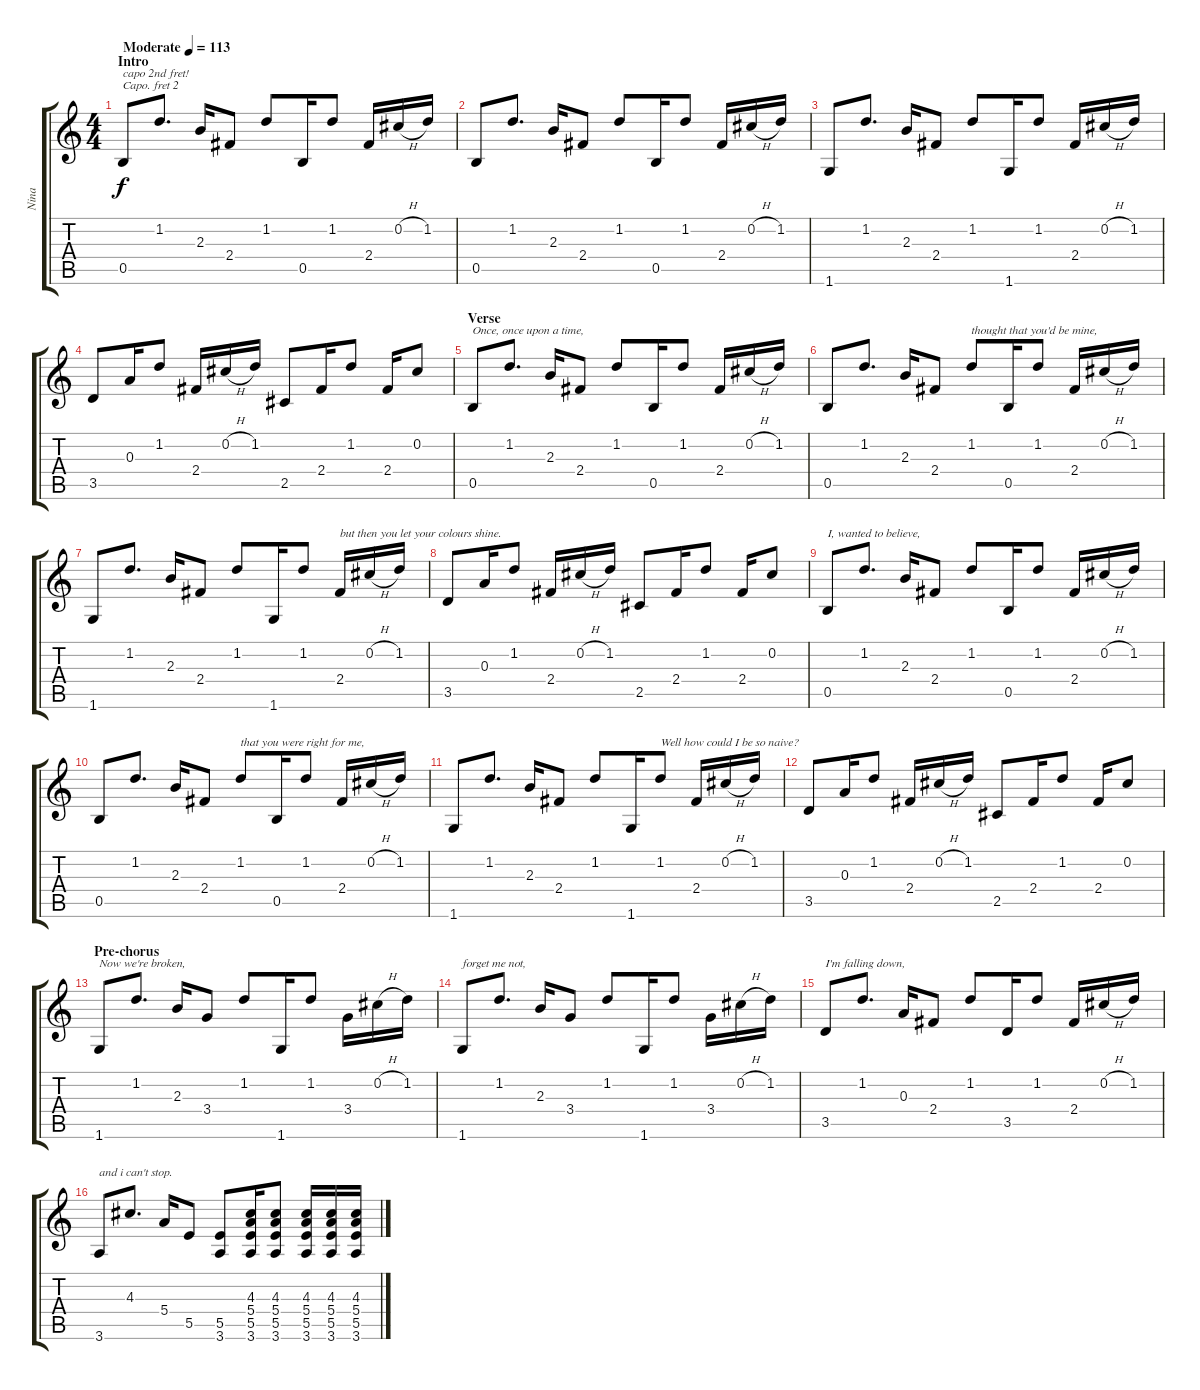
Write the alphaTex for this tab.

\track ("Nina" "Nina") {instrument acousticguitarsteel}
\staff {score tabs}
\capo 2
\tuning (E4 B3 G3 D3 A2 E2) {hide}
\ts (4 4)
\section ("" "Intro")
\tempo (113 "Moderate")
\clef g2
\ks c
0.5.8{txt "capo 2nd fret!" dy f instrument acousticguitarsteel} 1.2.8{d} 2.3.16 2.4.8 1.2.8 0.5.16 1.2.8 2.4.16 0.2{h}.16 1.2.16 |
0.5.8 1.2.8{d} 2.3.16 2.4.8 1.2.8 0.5.16 1.2.8 2.4.16 0.2{h}.16 1.2.16 |
1.6.8 1.2.8{d} 2.3.16 2.4.8 1.2.8 1.6.16 1.2.8 2.4.16 0.2{h}.16 1.2.16 |
3.5.8 0.3.16 1.2.8 2.4.16 0.2{h}.16 1.2.16 2.5.8 2.4.16 1.2.8 2.4.16 0.2.8 |
\section ("" "Verse")
0.5.8{txt "Once, once upon a time,"} 1.2.8{d} 2.3.16 2.4.8 1.2.8 0.5.16 1.2.8 2.4.16 0.2{h}.16 1.2.16 |
0.5.8 1.2.8{d} 2.3.16 2.4.8 1.2.8{txt "thought that you'd be mine,"} 0.5.16 1.2.8 2.4.16 0.2{h}.16 1.2.16 |
1.6.8 1.2.8{d} 2.3.16 2.4.8 1.2.8 1.6.16 1.2.8 2.4.16{txt "but then you let your colours shine."} 0.2{h}.16 1.2.16 |
3.5.8 0.3.16 1.2.8 2.4.16 0.2{h}.16 1.2.16 2.5.8 2.4.16 1.2.8 2.4.16 0.2.8 |
0.5.8{txt "I, wanted to believe,"} 1.2.8{d} 2.3.16 2.4.8 1.2.8 0.5.16 1.2.8 2.4.16 0.2{h}.16 1.2.16 |
0.5.8 1.2.8{d} 2.3.16 2.4.8 1.2.8{txt "that you were right for me,"} 0.5.16 1.2.8 2.4.16 0.2{h}.16 1.2.16 |
1.6.8 1.2.8{d} 2.3.16 2.4.8 1.2.8 1.6.16 1.2.8{txt "Well how could I be so naive?"} 2.4.16 0.2{h}.16 1.2.16 |
3.5.8 0.3.16 1.2.8 2.4.16 0.2{h}.16 1.2.16 2.5.8 2.4.16 1.2.8 2.4.16 0.2.8 |
\section ("" "Pre-chorus")
1.6.8{txt "Now we're broken,"} 1.2.8{d} 2.3.16 3.4.8 1.2.8 1.6.16 1.2.8 3.4.16 0.2{h}.16 1.2.16 |
1.6.8{txt "forget me not,"} 1.2.8{d} 2.3.16 3.4.8 1.2.8 1.6.16 1.2.8 3.4.16 0.2{h}.16 1.2.16 |
3.5.8{txt "I'm falling down,"} 1.2.8{d} 0.3.16 2.4.8 1.2.8 3.5.16 1.2.8 2.4.16 0.2{h}.16 1.2.16 |
3.6.8{txt "and i can't stop."} 4.3.8{d} 5.4.16 5.5.8 (5.5 3.6).8 (4.3 5.4 5.5 3.6).16 (4.3 5.4 5.5 3.6).8 (4.3 5.4 5.5 3.6).16 (4.3 5.4 5.5 3.6).16 (4.3 5.4 5.5 3.6).16
